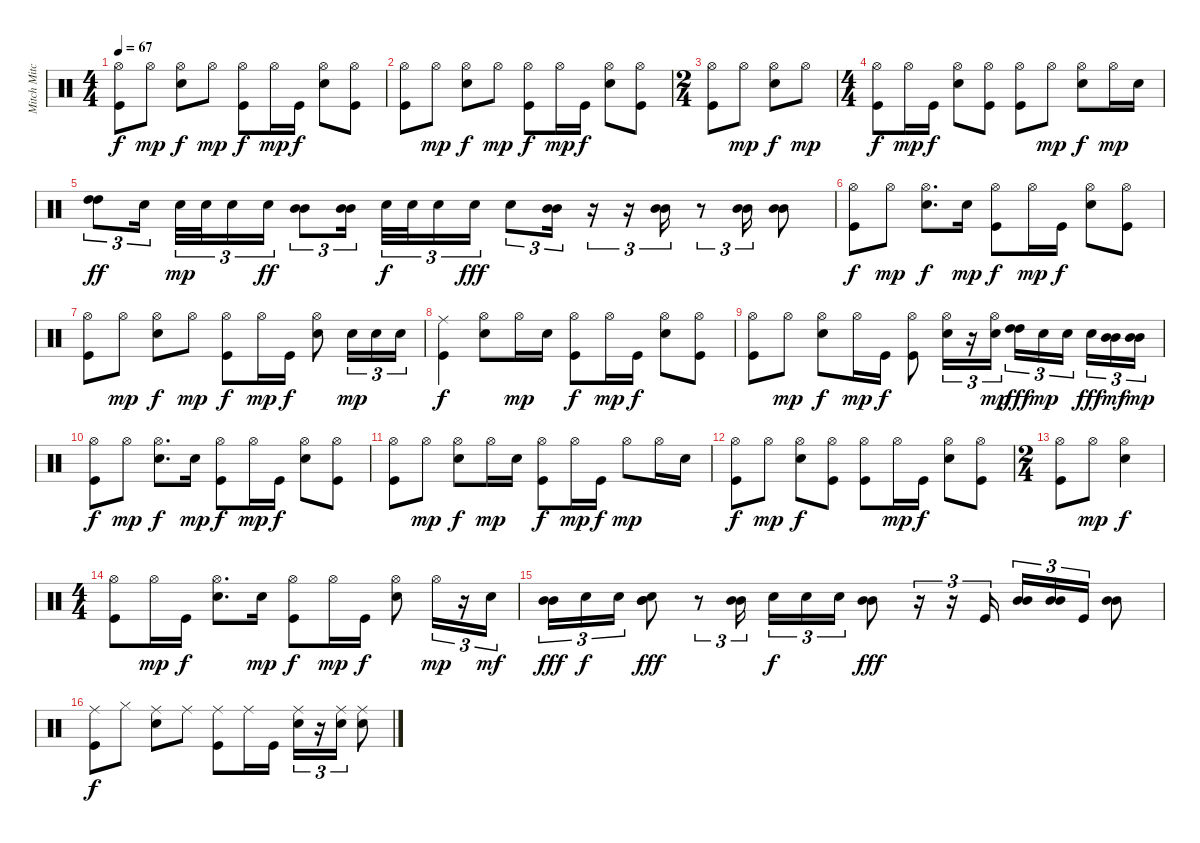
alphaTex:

\track ("Mitch Mitchell" "Mitch Mitc") {instrument percussion}
\staff {score}
\articulation defaults
\ts (4 4)
\tempo 67
\clef neutral
\ks c
("Hi-Hat (open)" "Kick (hit)").8{dy f} "Hi-Hat (open)".8{dy mp} ("Hi-Hat (open)" "Electric Snare (hit)").8{dy f} "Hi-Hat (open)".8{dy mp} ("Hi-Hat (open)" "Kick (hit)").8{dy f} "Hi-Hat (open)".16{dy mp} "Kick (hit)".16{dy f} ("Hi-Hat (open)" "Electric Snare (hit)").8 ("Hi-Hat (open)" "Kick (hit)").8 |
("Hi-Hat (open)" "Kick (hit)").8 "Hi-Hat (open)".8{dy mp} ("Hi-Hat (open)" "Electric Snare (hit)").8{dy f} "Hi-Hat (open)".8{dy mp} ("Hi-Hat (open)" "Kick (hit)").8{dy f} "Hi-Hat (open)".16{dy mp} "Kick (hit)".16{dy f} ("Hi-Hat (open)" "Electric Snare (hit)").8 ("Hi-Hat (open)" "Kick (hit)").8 |
\ts (2 4)
("Hi-Hat (open)" "Kick (hit)").8 "Hi-Hat (open)".8{dy mp} ("Hi-Hat (open)" "Electric Snare (hit)").8{dy f} "Hi-Hat (open)".8{dy mp} |
\ts (4 4)
("Hi-Hat (open)" "Kick (hit)").8{dy f} "Hi-Hat (open)".16{dy mp} "Kick (hit)".16{dy f} ("Hi-Hat (open)" "Electric Snare (hit)").8 ("Hi-Hat (open)" "Kick (hit)").8 ("Hi-Hat (open)" "Kick (hit)").8 "Hi-Hat (open)".8{dy mp} ("Hi-Hat (open)" "Electric Snare (hit)").8{dy f} "Hi-Hat (open)".16{dy mp} "Electric Snare (hit)".16 |
("High Tom (hit)" "High Tom (hit)").8{tu (3 2) dy ff} "Electric Snare (hit)".16{tu (3 2)} "Electric Snare (hit)".32{tu (3 2) dy mp} "Electric Snare (hit)".32{tu (3 2)} "Electric Snare (hit)".16{tu (3 2)} "Electric Snare (hit)".16{tu (3 2) dy ff} ("Mid Tom (hit)" "Mid Tom (hit)").8{tu (3 2)} ("Mid Tom (hit)" "Mid Tom (hit)").16{tu (3 2)} "Electric Snare (hit)".32{tu (3 2) dy f} "Electric Snare (hit)".32{tu (3 2)} "Electric Snare (hit)".16{tu (3 2)} "Electric Snare (hit)".16{tu (3 2) dy fff} "Electric Snare (hit)".8{tu (3 2)} ("Mid Tom (hit)" "Mid Tom (hit)").16{tu (3 2)} r.16{tu (3 2)} r.16{tu (3 2)} ("Mid Tom (hit)" "Mid Tom (hit)").16{tu (3 2)} r.8{tu (3 2)} ("Mid Tom (hit)" "Mid Tom (hit)").16{tu (3 2)} ("Mid Tom (hit)" "Mid Tom (hit)").8 |
("Hi-Hat (open)" "Kick (hit)").8{dy f} "Hi-Hat (open)".8{dy mp} ("Hi-Hat (open)" "Electric Snare (hit)").8{d dy f} "Electric Snare (hit)".16{dy mp} ("Hi-Hat (open)" "Kick (hit)").8{dy f} "Hi-Hat (open)".16{dy mp} "Kick (hit)".16{dy f} ("Hi-Hat (open)" "Electric Snare (hit)").8 ("Hi-Hat (open)" "Kick (hit)").8 |
("Hi-Hat (open)" "Kick (hit)").8 "Hi-Hat (open)".8{dy mp} ("Hi-Hat (open)" "Electric Snare (hit)").8{dy f} "Hi-Hat (open)".8{dy mp} ("Hi-Hat (open)" "Kick (hit)").8{dy f} "Hi-Hat (open)".16{dy mp} "Kick (hit)".16{dy f} ("Hi-Hat (open)" "Electric Snare (hit)").8 "Electric Snare (hit)".16{tu (3 2) dy mp} "Electric Snare (hit)".16{tu (3 2)} "Electric Snare (hit)".16{tu (3 2)} |
("Ride (middle)" "Kick (hit)").4{dy f} ("Hi-Hat (open)" "Electric Snare (hit)").8 "Hi-Hat (open)".16{dy mp} "Electric Snare (hit)".16 ("Hi-Hat (open)" "Kick (hit)").8{dy f} "Hi-Hat (open)".16{dy mp} "Kick (hit)".16{dy f} ("Hi-Hat (open)" "Electric Snare (hit)").8 ("Hi-Hat (open)" "Kick (hit)").8 |
("Hi-Hat (open)" "Kick (hit)").8 "Hi-Hat (open)".8{dy mp} ("Hi-Hat (open)" "Electric Snare (hit)").8{dy f} "Hi-Hat (open)".16{dy mp} "Kick (hit)".16{dy f} ("Hi-Hat (open)" "Kick (hit)").8 ("Hi-Hat (open)" "Electric Snare (hit)").16{tu (3 2)} r.16{tu (3 2)} ("Hi-Hat (open)" "Electric Snare (hit)").16{tu (3 2) dy mp} ("High Tom (hit)" "High Tom (hit)").16{tu (3 2) dy fff} "Electric Snare (hit)".16{tu (3 2) dy mp} "Electric Snare (hit)".16{tu (3 2)} "Electric Snare (hit)".16{tu (3 2) dy fff} ("Mid Tom (hit)" "Mid Tom (hit)").16{tu (3 2) dy mf} ("Mid Tom (hit)" "Mid Tom (hit)").16{tu (3 2) dy mp} |
("Hi-Hat (open)" "Kick (hit)").8{dy f} "Hi-Hat (open)".8{dy mp} ("Hi-Hat (open)" "Electric Snare (hit)").8{d dy f} "Electric Snare (hit)".16{dy mp} ("Hi-Hat (open)" "Kick (hit)").8{dy f} "Hi-Hat (open)".16{dy mp} "Kick (hit)".16{dy f} ("Hi-Hat (open)" "Electric Snare (hit)").8 ("Hi-Hat (open)" "Kick (hit)").8 |
("Hi-Hat (open)" "Kick (hit)").8 "Hi-Hat (open)".8{dy mp} ("Hi-Hat (open)" "Electric Snare (hit)").8{dy f} "Hi-Hat (open)".16{dy mp} "Electric Snare (hit)".16 ("Hi-Hat (open)" "Kick (hit)").8{dy f} "Hi-Hat (open)".16{dy mp} "Kick (hit)".16{dy f} "Hi-Hat (open)".8{dy mp} "Hi-Hat (open)".16 "Electric Snare (hit)".16 |
("Hi-Hat (open)" "Kick (hit)").8{dy f} "Hi-Hat (open)".8{dy mp} ("Hi-Hat (open)" "Electric Snare (hit)").8{dy f} ("Hi-Hat (open)" "Kick (hit)").8 ("Hi-Hat (open)" "Kick (hit)").8 "Hi-Hat (open)".16{dy mp} "Kick (hit)".16{dy f} ("Hi-Hat (open)" "Electric Snare (hit)").8 ("Hi-Hat (open)" "Kick (hit)").8 |
\ts (2 4)
("Hi-Hat (open)" "Kick (hit)").8 "Hi-Hat (open)".8{dy mp} ("Hi-Hat (open)" "Electric Snare (hit)").4{dy f} |
\ts (4 4)
("Hi-Hat (open)" "Kick (hit)").8 "Hi-Hat (open)".16{dy mp} "Kick (hit)".16{dy f} ("Hi-Hat (open)" "Electric Snare (hit)").8{d} "Electric Snare (hit)".16{dy mp} ("Hi-Hat (open)" "Kick (hit)").8{dy f} "Hi-Hat (open)".16{dy mp} "Kick (hit)".16{dy f} ("Hi-Hat (open)" "Electric Snare (hit)").8 "Hi-Hat (open)".16{tu (3 2) dy mp} r.16{tu (3 2)} "Electric Snare (hit)".16{tu (3 2) dy mf} |
("Mid Tom (hit)" "Mid Tom (hit)").16{tu (3 2) dy fff} "Electric Snare (hit)".16{tu (3 2) dy f} "Electric Snare (hit)".16{tu (3 2)} ("Mid Tom (hit)" "Electric Snare (hit)" "Mid Tom (hit)").8{dy fff} r.8{tu (3 2)} ("Mid Tom (hit)" "Mid Tom (hit)").16{tu (3 2)} "Electric Snare (hit)".16{tu (3 2) dy f} "Electric Snare (hit)".16{tu (3 2)} "Electric Snare (hit)".16{tu (3 2)} ("Mid Tom (hit)" "Mid Tom (hit)").8{dy fff} r.16{tu (3 2)} r.16{tu (3 2)} "Kick (hit)".16{tu (3 2)} ("Mid Tom (hit)" "Mid Tom (hit)").16{tu (3 2)} ("Mid Tom (hit)" "Mid Tom (hit)").16{tu (3 2)} "Kick (hit)".16{tu (3 2)} ("Mid Tom (hit)" "Mid Tom (hit)").8 |
("Ride (middle)" "Kick (hit)").8{dy f} "Hi-Hat (closed)".8 ("Ride (middle)" "Electric Snare (hit)").8 "Ride (middle)".8 ("Ride (middle)" "Kick (hit)").8 "Ride (middle)".16 "Kick (hit)".16 ("Ride (middle)" "Electric Snare (hit)").16{tu (3 2)} r.16{tu (3 2)} ("Ride (middle)" "Electric Snare (hit)").16{tu (3 2)} ("Ride (middle)" "Electric Snare (hit)").8
